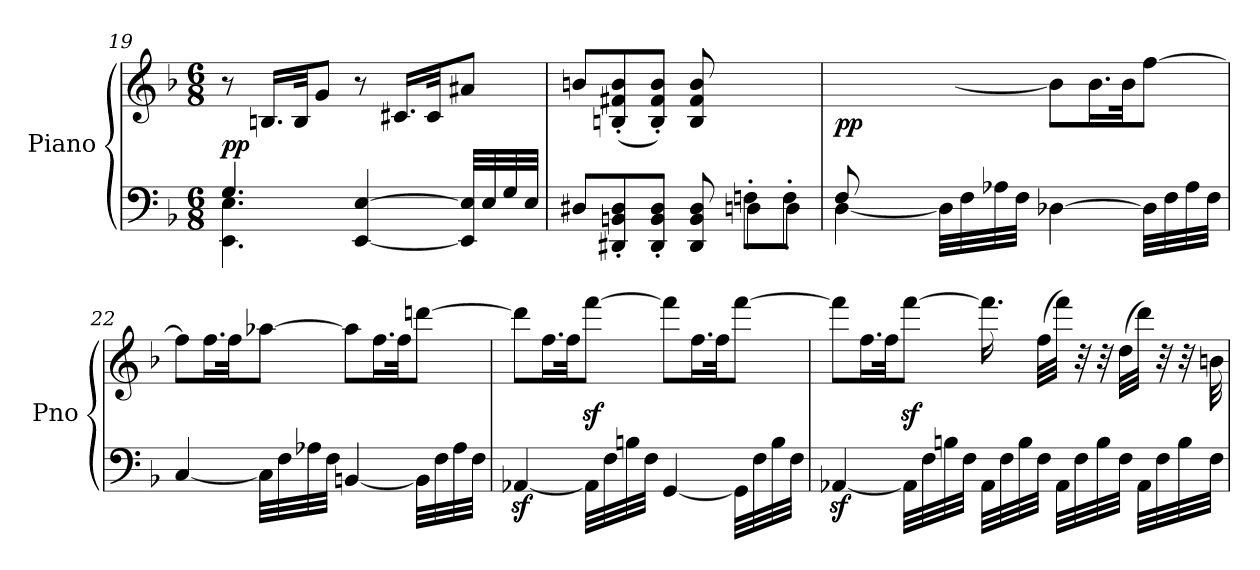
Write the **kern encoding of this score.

**kern	**kern	**dynam
*part1	*part1	*part1
*staff2	*staff1	*staff1/2
*I"Piano	*	*
*I'Pno	*	*
*clefF4	*clefG2	*
*k[b-]	*k[b-]	*
*M6/8	*M6/8	*
=19	=19	=19
*^	*	*
!	!	!	!LO:DY:b
4.G/	4.EE\ 4.E\	8r	pp
.	.	16.Bn/LL	.
.	.	32B/JK	.
.	.	8g/J	.
[4EE/ [4E/	4.ryy	8r	.
.	.	16.c#X/LL	.
.	.	32c#/JK	.
32EE/] 32E/]LLL	.	8a#X/J	.
32E/	.	.	.
32G/	.	.	.
32E/JJJ	.	.	.
!!LO:PB:g=z
=20	=20	=20	=20
2ryy	8D#X/L	8bn/L	.
.	8DD#X/' 8BBn/' 8D#/'	(>8Bn/' 8f#X/' 8b/'	.
.	8DD#/' 8BB/' 8D#/'J	8B/' 8f#/' 8b/'J)	.
.	8DD#/ 8BB/ 8D#/	8B/ 8f#/ 8b/	.
!	!	!	!LO:DY:b
8Fn'\L	8Dn'\L	4ryy	other-dynamics
8F'\J	8D'\J	.	.
=21	=21	=21	=21
!	!	!	!LO:DY:b
8F/L	[4D\	8ryy	pp
2ryy	.	16.fn/L	.
.	.	32f/JK	.
!	!	!	!LO:DY:b
.	32D\LLL]	[8bn/J	other-dynamics
.	32F\	.	.
.	32A-X\	.	.
.	32F\JJJ	.	.
.	[4D-X\	8b\L]	.
.	.	16.b\L	.
.	.	32b\JK	.
8ryy	32D-\LLL]	[8ff\J	.
.	32F\	.	.
.	32A-\	.	.
.	32F\JJJ	.	.
*v	*v	*	*
=22	=22	=22
[4C/	8ff\L]	.
.	16.ff\L	.
.	32ff\JK	.
32C\LLL]	[8aa-X\J	.
32F\	.	.
32A-X\	.	.
32F\JJJ	.	.
[4BBn/	8aa-\L]	.
.	16.ff\L	.
.	32ff\JK	.
32BB\LLL]	[8dddn\J	.
32F\	.	.
32A-\	.	.
32F\JJJ	.	.
!!LO:LB:g=z
=23	=23	=23
[4AA-Xz</	8dddn\L]	.
.	16.ff\L	.
.	32ff\JK	.
32AA-\LLL]	[8fffz<\J	.
32F\	.	.
32Bn\	.	.
32F\JJJ	.	.
[4GG/	8fff\L]	.
.	16.ff\L	.
.	32ff\JK	.
32GG\LLL]	[8fff\J	.
32F\	.	.
32B\	.	.
32F\JJJ	.	.
!!LO:LB:g=z
=24	=24	=24
[4AA-Xz</	8fff\L]	.
.	16.ff\L	.
.	32ff\JK	.
32AA-\LLL]	[8fffz<\J	.
32F\	.	.
32Bn\	.	.
32F\JJJ	.	.
32AA-\LLL	16.fff\]	.
32F\	.	.
32B\	.	.
32F\JJJ	(32ff\LLL	.
32AA-\LLL	32fff\JJJ)	.
32F\	32r	.
32B\	32r	.
32F\JJJ	(32dd\LLL	.
32AA-\LLL	32ddd\JJJ)	.
!	!	!LO:DY:b
32F\	32r	other-dynamics
32B\	32r	.
32F\JJJ	32bn\LLL	.
=	=	=
*-	*-	*-
